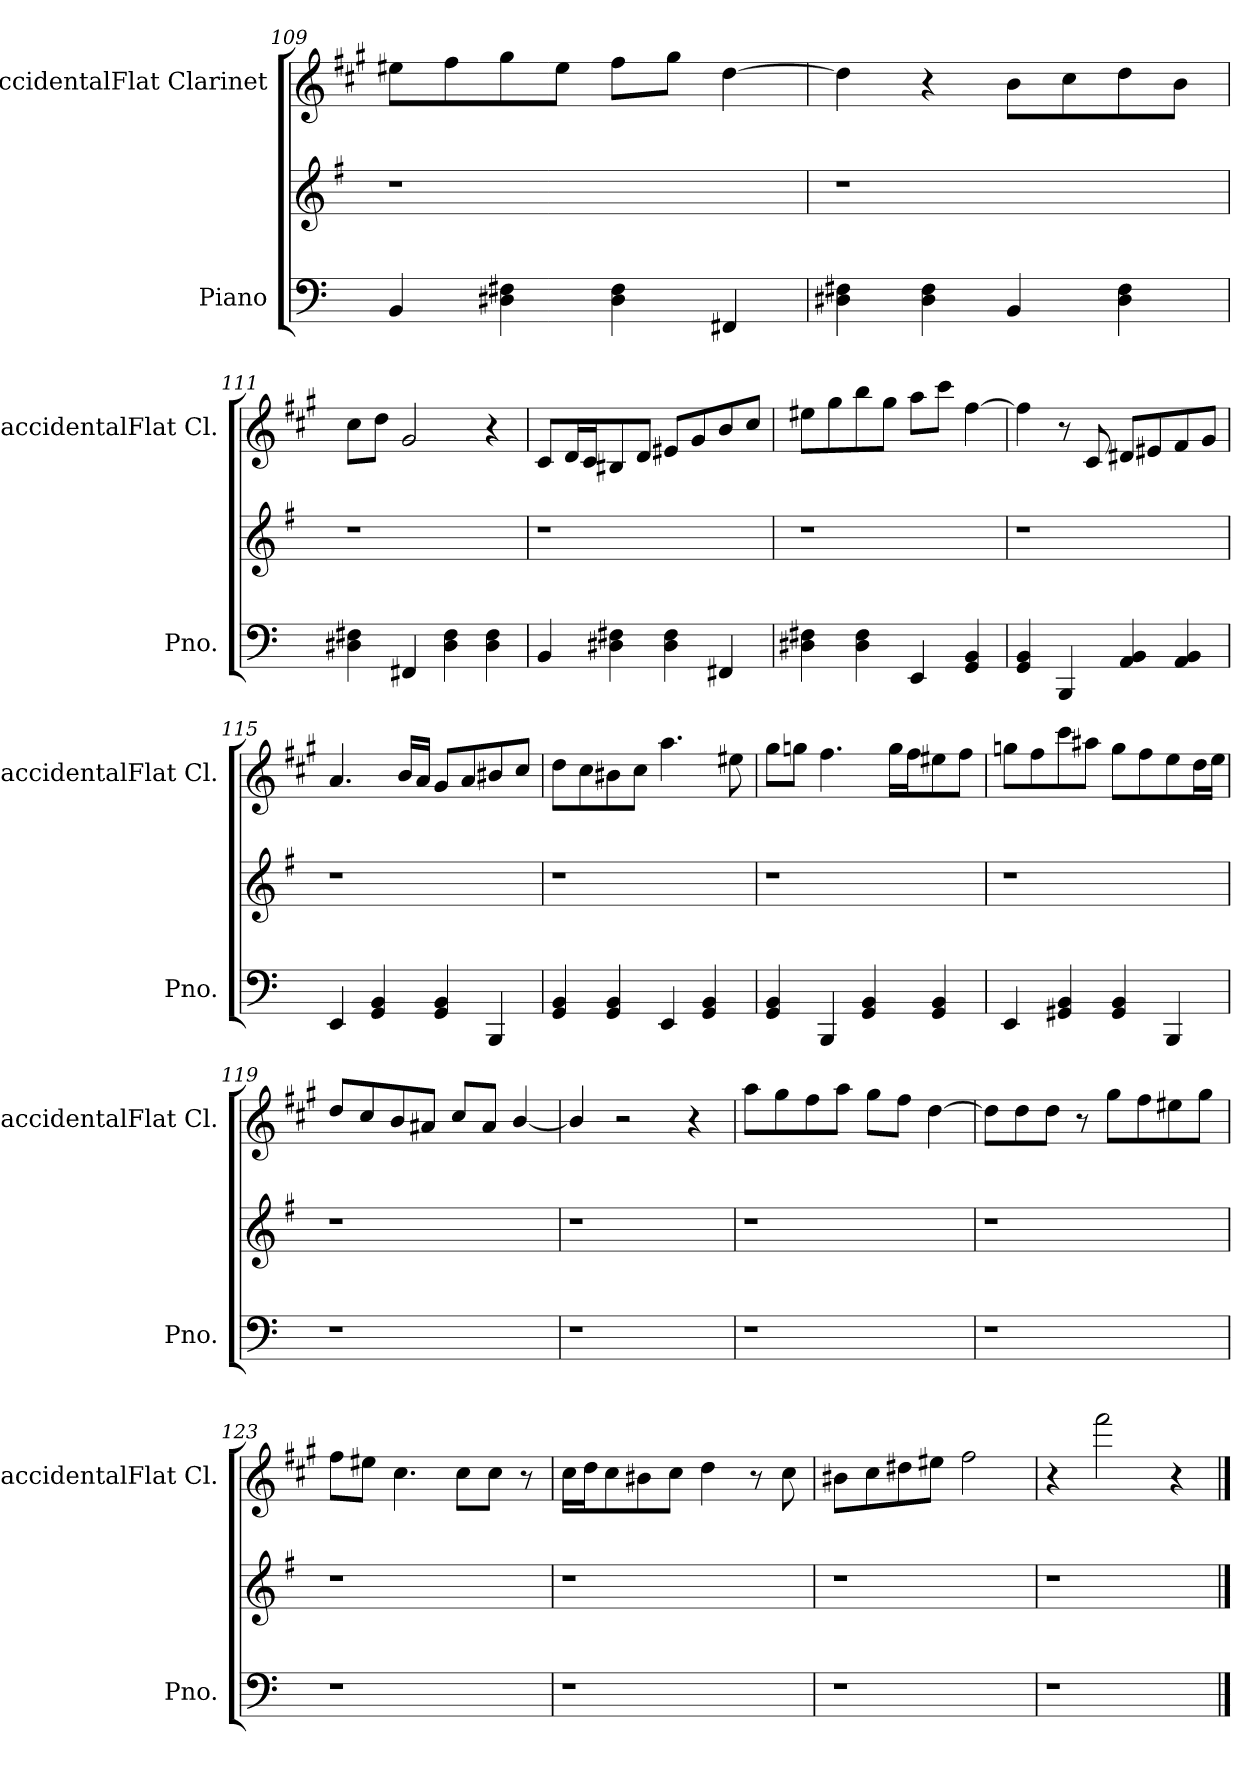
**kern	**kern	**kern
*part2	*part2	*part1
*staff3	*staff2	*staff1
*I"Piano	*	*I"BaccidentalFlat Clarinet
*I'Pno.	*	*I'BaccidentalFlat Cl.
!!LO:LB:g=z
*clefF4	*clefG2	*clefG2
*	*	*ITrd1c2
*	*k[f#]	*k[f#]
=109	=109	=109
4BB/	1r	8dd#X\L
.	.	8ee\
4D#X\ 4F#X\	.	8ff#\
.	.	8dd#\J
4D#\ 4F#\	.	8ee\L
.	.	8ff#\J
4FF#X/	.	[4cc\
=110	=110	=110
4D#X\ 4F#X\	1r	4cc\]
4D#\ 4F#\	.	4r
4BB/	.	8a\L
.	.	8b\
4D#\ 4F#\	.	8cc\
.	.	8a\J
=111	=111	=111
4D#X\ 4F#X\	1r	8b\L
.	.	8cc\J
4FF#X/	.	2f#/
4D#\ 4F#\	.	.
4D#\ 4F#\	.	4r
=112	=112	=112
4BB/	1r	8B/L
.	.	16c/L
.	.	16B/J
4D#X\ 4F#X\	.	8A#X/
.	.	8c/J
4D#\ 4F#\	.	8d#X/L
.	.	8f#/
4FF#X/	.	8a/
.	.	8b/J
!!LO:LB:g=z
=113	=113	=113
4D#X\ 4F#X\	1r	8dd#X\L
.	.	8ff#\
4D#\ 4F#\	.	8aa\
.	.	8ff#\J
4EE/	.	8gg\L
.	.	8bb\J
4GG/ 4BB/	.	[4ee\
=114	=114	=114
4GG/ 4BB/	1r	4ee\]
4BBB/	.	8r
.	.	8B/
4AA/ 4BB/	.	8c#X/L
.	.	8d#X/
4AA/ 4BB/	.	8e/
.	.	8f#/J
=115	=115	=115
4EE/	1r	4.g/
4GG/ 4BB/	.	.
.	.	16a/LL
.	.	16g/JJ
4GG/ 4BB/	.	8f#/L
.	.	8g/
4BBB/	.	8a#X/
.	.	8b/J
=116	=116	=116
4GG/ 4BB/	1r	8cc\L
.	.	8b\
4GG/ 4BB/	.	8a#X\
.	.	8b\J
4EE/	.	4.gg\
4GG/ 4BB/	.	.
.	.	8dd#X\
!!LO:PB:g=z
=117	=117	=117
4GG/ 4BB/	1r	8ff#\L
.	.	8ffn\J
4BBB/	.	4.ee\
4GG/ 4BB/	.	.
.	.	16ff\LL
.	.	16ee\J
4GG/ 4BB/	.	8dd#X\
.	.	8ee\J
=118	=118	=118
4EE/	1r	8ffn\L
.	.	8ee\
4GG#X/ 4BB/	.	8bb\
.	.	8gg#X\J
4GG#/ 4BB/	.	8ff\L
.	.	8ee\
4BBB/	.	8dd\
.	.	16cc\L
.	.	16dd\JJ
=119	=119	=119
1r	1r	8cc/L
.	.	8b/
.	.	8a/
.	.	8g#X/J
.	.	8b/L
.	.	8g#/J
.	.	[4a/
=120	=120	=120
1r	1r	4a/]
.	.	2r
.	.	4r
=121	=121	=121
1r	1r	8gg\L
.	.	8ff#\
.	.	8ee\
.	.	8gg\J
.	.	8ff#\L
.	.	8ee\J
.	.	[4cc\
!!LO:LB:g=z
=122	=122	=122
1r	1r	8cc\L]
.	.	8cc\
.	.	8cc\J
.	.	8r
.	.	8ff#\L
.	.	8ee\
.	.	8dd#X\
.	.	8ff#\J
=123	=123	=123
1r	1r	8ee\L
.	.	8dd#X\J
.	.	4.b\
.	.	8b\L
.	.	8b\J
.	.	8r
=124	=124	=124
1r	1r	16b\LL
.	.	16cc\J
.	.	8b\
.	.	8a#X\
.	.	8b\J
.	.	4cc\
.	.	8r
.	.	8b\
=125	=125	=125
1r	1r	8a#X\L
.	.	8b\
.	.	8cc#X\
.	.	8dd#X\J
.	.	2ee\
=126	=126	=126
1r	1r	4r
.	.	2eee\
.	.	4r
==	==	==
*-	*-	*-
